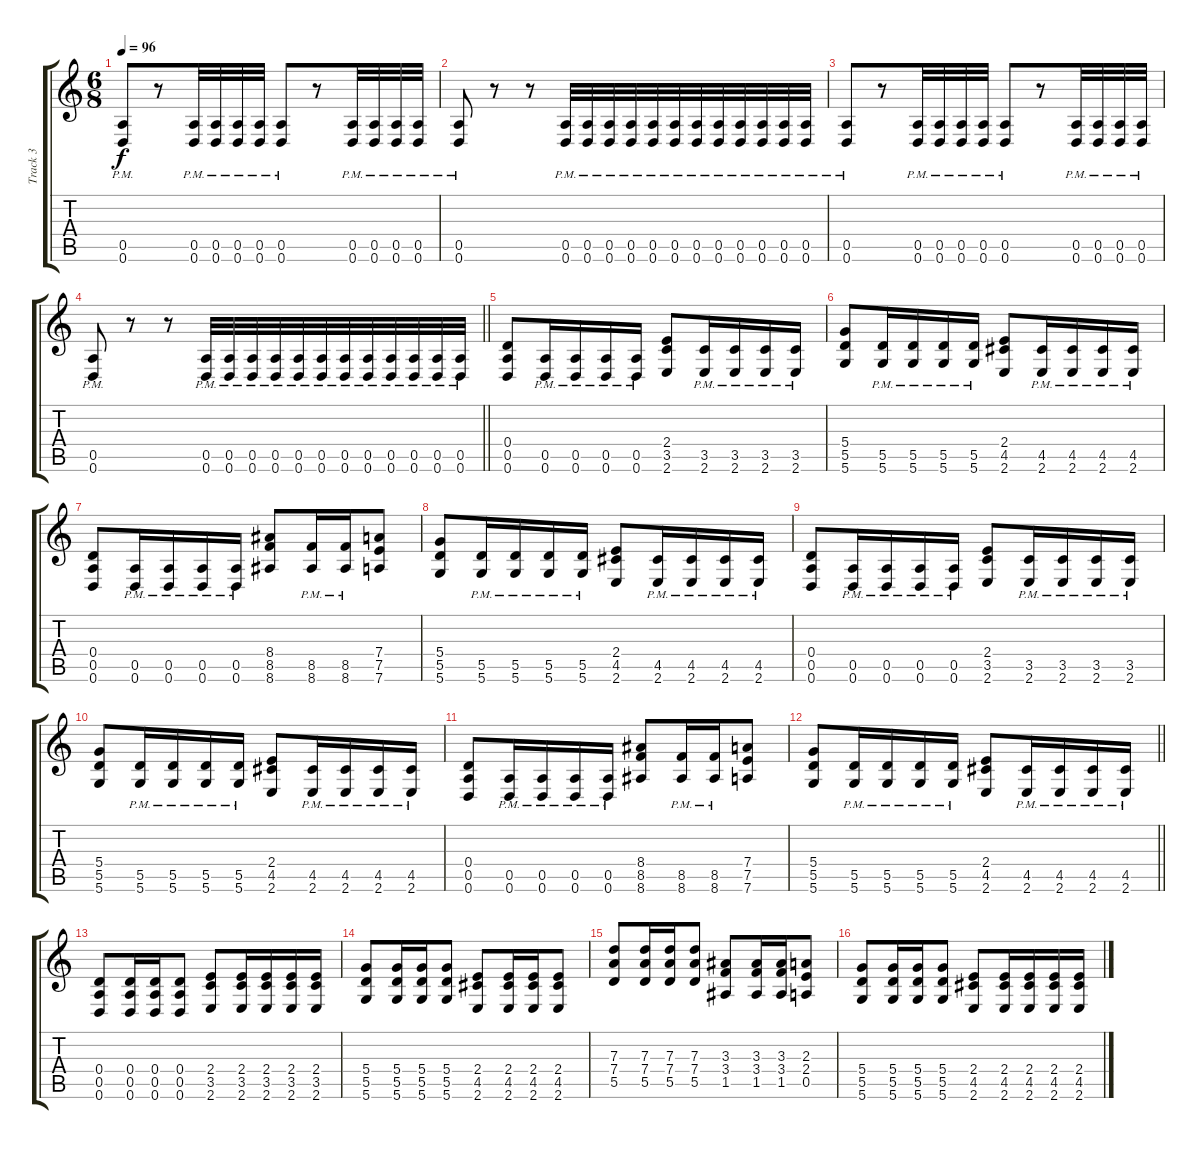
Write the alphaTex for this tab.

\track ("Track 3" "Track 3") {instrument distortionguitar}
\staff {score tabs}
\tuning (E4 B3 G3 D3 A2 D2) {hide}
\ts (6 8)
\tempo 96
\clef g2
\ks c
(0.5{pm} 0.6{pm}).8{dy f} r.8 (0.5{pm} 0.6{pm}).32 (0.5{pm} 0.6{pm}).32 (0.5{pm} 0.6{pm}).32 (0.5{pm} 0.6{pm}).32 (0.5{pm} 0.6{pm}).8 r.8 (0.5{pm} 0.6{pm}).32 (0.5{pm} 0.6{pm}).32 (0.5{pm} 0.6{pm}).32 (0.5{pm} 0.6{pm}).32 |
(0.5{pm} 0.6{pm}).8 r.8 r.8 (0.5{pm} 0.6{pm}).32 (0.5{pm} 0.6{pm}).32 (0.5{pm} 0.6{pm}).32 (0.5{pm} 0.6{pm}).32 (0.5{pm} 0.6{pm}).32 (0.5{pm} 0.6{pm}).32 (0.5{pm} 0.6{pm}).32 (0.5{pm} 0.6{pm}).32 (0.5{pm} 0.6{pm}).32 (0.5{pm} 0.6{pm}).32 (0.5{pm} 0.6{pm}).32 (0.5{pm} 0.6{pm}).32 |
(0.5{pm} 0.6{pm}).8 r.8 (0.5{pm} 0.6{pm}).32 (0.5{pm} 0.6{pm}).32 (0.5{pm} 0.6{pm}).32 (0.5{pm} 0.6{pm}).32 (0.5{pm} 0.6{pm}).8 r.8 (0.5{pm} 0.6{pm}).32 (0.5{pm} 0.6{pm}).32 (0.5{pm} 0.6{pm}).32 (0.5{pm} 0.6{pm}).32 |
\barLineRight lightlight
(0.5{pm} 0.6{pm}).8 r.8 r.8 (0.5{pm} 0.6{pm}).32 (0.5{pm} 0.6{pm}).32 (0.5{pm} 0.6{pm}).32 (0.5{pm} 0.6{pm}).32 (0.5{pm} 0.6{pm}).32 (0.5{pm} 0.6{pm}).32 (0.5{pm} 0.6{pm}).32 (0.5{pm} 0.6{pm}).32 (0.5{pm} 0.6{pm}).32 (0.5{pm} 0.6{pm}).32 (0.5{pm} 0.6{pm}).32 (0.5{pm} 0.6{pm}).32 |
(0.4 0.5 0.6).8{volume 12} (0.5{pm} 0.6{pm}).16 (0.5{pm} 0.6{pm}).16 (0.5{pm} 0.6{pm}).16 (0.5{pm} 0.6{pm}).16 (2.4 3.5 2.6).8 (3.5{pm} 2.6{pm}).16 (3.5{pm} 2.6{pm}).16 (3.5{pm} 2.6{pm}).16 (3.5{pm} 2.6{pm}).16 |
(5.4 5.5 5.6).8 (5.5{pm} 5.6{pm}).16 (5.5{pm} 5.6{pm}).16 (5.5{pm} 5.6{pm}).16 (5.5{pm} 5.6{pm}).16 (2.4 4.5 2.6).8 (4.5{pm} 2.6{pm}).16 (4.5{pm} 2.6{pm}).16 (4.5{pm} 2.6{pm}).16 (4.5{pm} 2.6{pm}).16 |
(0.4 0.5 0.6).8 (0.5{pm} 0.6{pm}).16 (0.5{pm} 0.6{pm}).16 (0.5{pm} 0.6{pm}).16 (0.5{pm} 0.6{pm}).16 (8.4 8.5 8.6).8 (8.5{pm} 8.6{pm}).16 (8.5{pm} 8.6{pm}).16 (7.4 7.5 7.6).8 |
(5.4 5.5 5.6).8 (5.5{pm} 5.6{pm}).16 (5.5{pm} 5.6{pm}).16 (5.5{pm} 5.6{pm}).16 (5.5{pm} 5.6{pm}).16 (2.4 4.5 2.6).8 (4.5{pm} 2.6{pm}).16 (4.5{pm} 2.6{pm}).16 (4.5{pm} 2.6{pm}).16 (4.5{pm} 2.6{pm}).16 |
(0.4 0.5 0.6).8 (0.5{pm} 0.6{pm}).16 (0.5{pm} 0.6{pm}).16 (0.5{pm} 0.6{pm}).16 (0.5{pm} 0.6{pm}).16 (2.4 3.5 2.6).8 (3.5{pm} 2.6{pm}).16 (3.5{pm} 2.6{pm}).16 (3.5{pm} 2.6{pm}).16 (3.5{pm} 2.6{pm}).16 |
(5.4 5.5 5.6).8 (5.5{pm} 5.6{pm}).16 (5.5{pm} 5.6{pm}).16 (5.5{pm} 5.6{pm}).16 (5.5{pm} 5.6{pm}).16 (2.4 4.5 2.6).8 (4.5{pm} 2.6{pm}).16 (4.5{pm} 2.6{pm}).16 (4.5{pm} 2.6{pm}).16 (4.5{pm} 2.6{pm}).16 |
(0.4 0.5 0.6).8 (0.5{pm} 0.6{pm}).16 (0.5{pm} 0.6{pm}).16 (0.5{pm} 0.6{pm}).16 (0.5{pm} 0.6{pm}).16 (8.4 8.5 8.6).8 (8.5{pm} 8.6{pm}).16 (8.5{pm} 8.6{pm}).16 (7.4 7.5 7.6).8 |
\barLineRight lightlight
(5.4 5.5 5.6).8 (5.5{pm} 5.6{pm}).16 (5.5{pm} 5.6{pm}).16 (5.5{pm} 5.6{pm}).16 (5.5{pm} 5.6{pm}).16 (2.4 4.5 2.6).8 (4.5{pm} 2.6{pm}).16 (4.5{pm} 2.6{pm}).16 (4.5{pm} 2.6{pm}).16 (4.5{pm} 2.6{pm}).16 |
(0.4 0.5 0.6).8 (0.4 0.5 0.6).16 (0.4 0.5 0.6).16 (0.4 0.5 0.6).8 (2.4 3.5 2.6).8 (2.4 3.5 2.6).16 (2.4 3.5 2.6).16 (2.4 3.5 2.6).16 (2.4 3.5 2.6).16 |
(5.4 5.5 5.6).8 (5.4 5.5 5.6).16 (5.4 5.5 5.6).16 (5.4 5.5 5.6).8 (2.4 4.5 2.6).8 (2.4 4.5 2.6).16 (2.4 4.5 2.6).16 (2.4 4.5 2.6).8 |
(7.3 7.4 5.5).8 (7.3 7.4 5.5).16 (7.3 7.4 5.5).16 (7.3 7.4 5.5).8 (3.3 3.4 1.5).8 (3.3 3.4 1.5).16 (3.3 3.4 1.5).16 (2.3 2.4 0.5).8 |
(5.4 5.5 5.6).8 (5.4 5.5 5.6).16 (5.4 5.5 5.6).16 (5.4 5.5 5.6).8 (2.4 4.5 2.6).8 (2.4 4.5 2.6).16 (2.4 4.5 2.6).16 (2.4 4.5 2.6).16 (2.4 4.5 2.6).16
